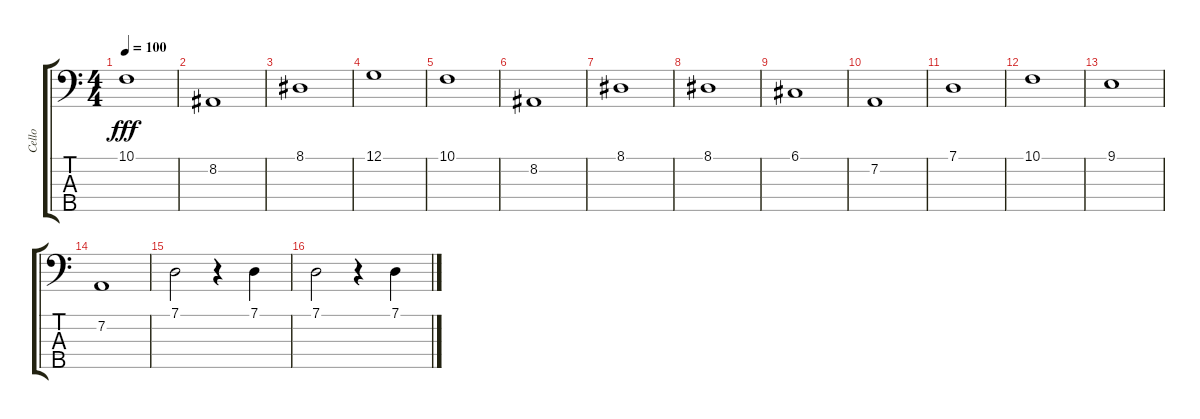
\track ("Cello" "Cello") {instrument stringensemble1}
\staff {score tabs}
\tuning (G2 D2 A1 E1 B0) {hide}
\ts (4 4)
\tempo 100
\clef f4
\ks c
10.1.1{dy fff} |
8.2.1 |
8.1.1 |
12.1.1 |
10.1.1 |
8.2.1 |
8.1.1 |
8.1.1 |
6.1.1 |
7.2.1 |
7.1.1 |
10.1.1 |
9.1.1 |
7.2.1 |
7.1.2 r.4 7.1.4 |
7.1.2 r.4 7.1.4
